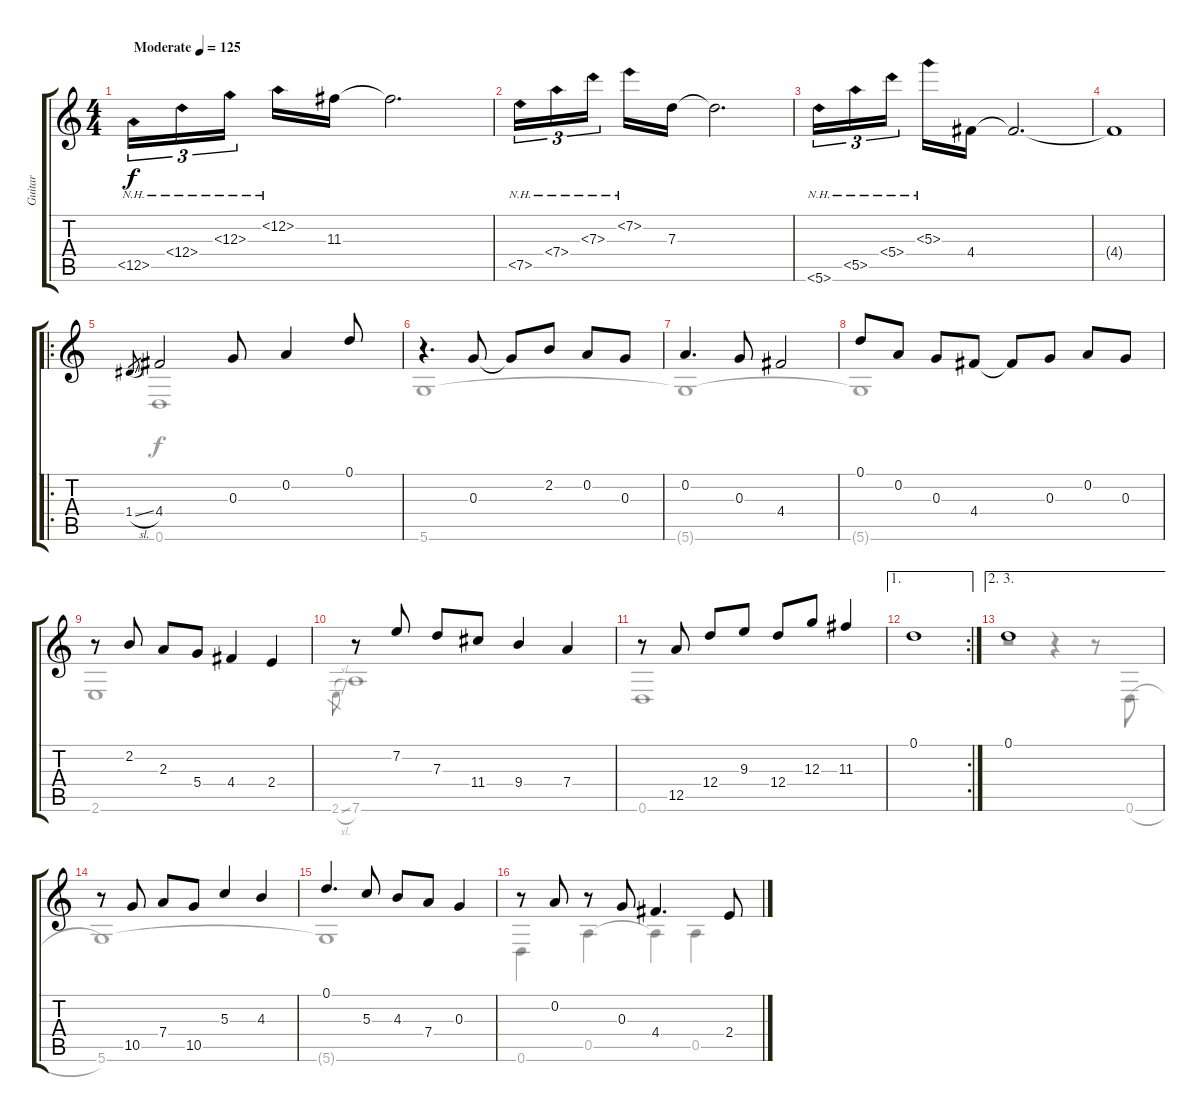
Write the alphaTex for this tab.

\track ("Guitar" "Guitar") {instrument acousticguitarsteel}
\staff {score tabs}
\tuning (D4 A3 G3 D3 A2 D2) {hide}
\voice
\ts (4 4)
\tempo (125 "Moderate")
\clef g2
\ks c
12.5{nh}.16{tu (3 2) dy f instrument acousticguitarsteel} 12.4{nh}.16{tu (3 2)} 12.3{nh}.16{tu (3 2) beam splitsecondary} 12.2{nh}.16 11.3.16 11.3{t}.2{d} |
7.5{nh}.16{tu (3 2)} 7.4{nh}.16{tu (3 2)} 7.3{nh}.16{tu (3 2) beam splitsecondary} 7.2{nh}.16 7.3.16 7.3{t}.2{d} |
5.6{nh}.16{tu (3 2)} 5.5{nh}.16{tu (3 2)} 5.4{nh}.16{tu (3 2) beam splitsecondary} 5.3{nh}.16 4.4.16 4.4{t}.2{d} |
4.4{t}.1 |
\ro
1.4{sl}.8{gr} 4.4.2 0.3.8 0.2.4 0.1.8 |
r.4{d} 0.3.8 0.3{t}.8 2.2.8 0.2.8 0.3.8 |
0.2.4{d} 0.3.8 4.4.2 |
0.1.8 0.2.8 0.3.8 4.4.8 4.4{t}.8 0.3.8 0.2.8 0.3.8 |
r.8 2.2.8 2.3.8 5.4.8 4.4.4 2.4.4 |
r.8 7.2.8 7.3.8 11.4.8 9.4.4 7.4.4 |
r.8 12.5.8 12.4.8 9.3.8 12.4.8 12.3.8 11.3.4 |
\ae 1
\rc 2
0.1.1 |
\ae (2 3)
0.1.1 |
r.8 10.5.8 7.4.8 10.5.8 5.3.4 4.3.4 |
0.1.4{d} 5.3.8 4.3.8 7.4.8 0.3.4 |
r.8 0.2.8 r.8 0.3.8 4.4.4{d} 2.4{h}.8
\voice
\clef g2
\ottava regular
\simile none
\ks c
|
|
|
|
0.6.1 |
5.6.1 |
5.6{t}.1 |
5.6{t}.1 |
2.6.1 |
2.6{sl}.8{gr} 7.6.1 |
0.6.1 |
|
r.2 r.4 r.8 0.6{h}.8 |
5.6.1 |
5.6{t}.1 |
0.6.4 0.5.4 0.5{t}.4 0.5.4
